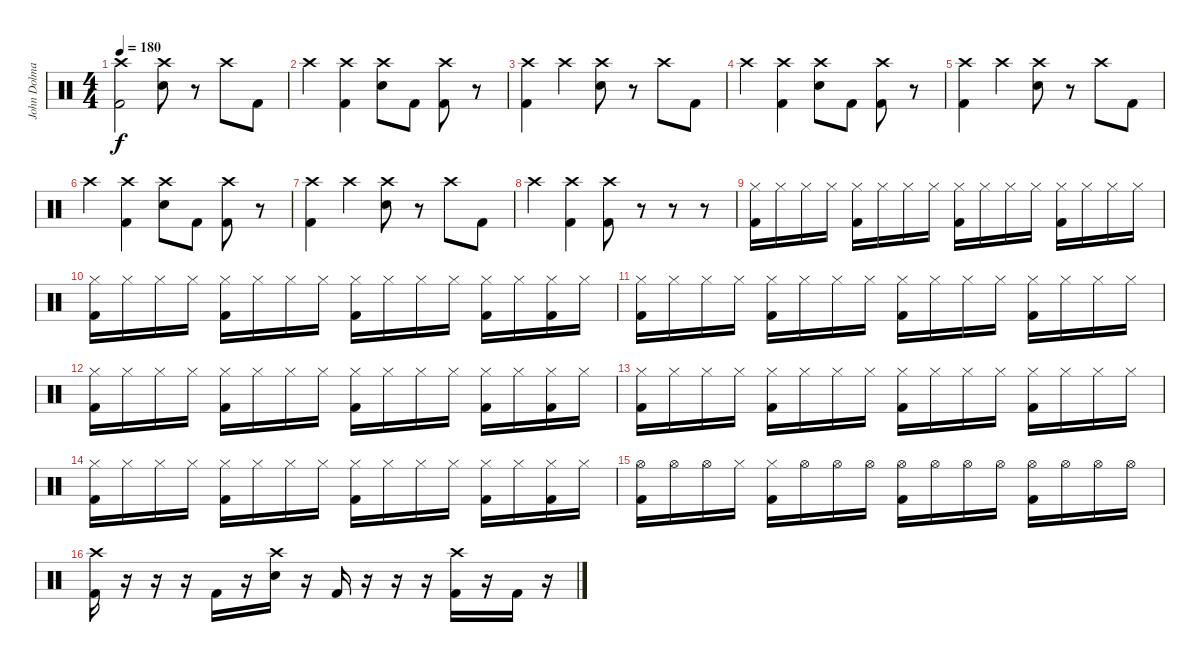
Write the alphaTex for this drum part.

\track ("John Dolmayan" "John Dolma") {instrument percussion}
\staff {score}
\articulation defaults
\ts (4 4)
\tempo 180
\clef neutral
\ks c
("Crash high (hit)" "Kick (hit) 2").2{dy f} ("Crash high (hit)" "Electric Snare (hit)").8 r.8 "Crash high (hit)".8 "Kick (hit) 2".8 |
"Crash high (hit)".4 ("Crash high (hit)" "Kick (hit) 2").4 ("Crash high (hit)" "Electric Snare (hit)").8 "Kick (hit) 2".8 ("Crash high (hit)" "Kick (hit) 2").8 r.8 |
("Crash high (hit)" "Kick (hit) 2").4 "Crash high (hit)".4 ("Crash high (hit)" "Electric Snare (hit)").8 r.8 "Crash high (hit)".8 "Kick (hit) 2".8 |
"Crash high (hit)".4 ("Crash high (hit)" "Kick (hit) 2").4 ("Crash high (hit)" "Electric Snare (hit)").8 "Kick (hit) 2".8 ("Crash high (hit)" "Kick (hit) 2").8 r.8 |
("Crash high (hit)" "Kick (hit) 2").4 "Crash high (hit)".4 ("Crash high (hit)" "Electric Snare (hit)").8 r.8 "Crash high (hit)".8 "Kick (hit) 2".8 |
"Crash high (hit)".4 ("Crash high (hit)" "Kick (hit) 2").4 ("Crash high (hit)" "Electric Snare (hit)").8 "Kick (hit) 2".8 ("Crash high (hit)" "Kick (hit) 2").8 r.8 |
("Crash high (hit)" "Kick (hit) 2").4 "Crash high (hit)".4 ("Crash high (hit)" "Electric Snare (hit)").8 r.8 "Crash high (hit)".8 "Kick (hit) 2".8 |
"Crash high (hit)".4 ("Crash high (hit)" "Kick (hit) 2").4 ("Crash high (hit)" "Kick (hit) 2").8 r.8 r.8 r.8 |
("Hi-Hat (closed)" "Kick (hit) 2").16 "Hi-Hat (closed)".16 "Hi-Hat (closed)".16 "Hi-Hat (closed)".16 ("Hi-Hat (closed)" "Kick (hit) 2").16 "Hi-Hat (closed)".16 "Hi-Hat (closed)".16 "Hi-Hat (closed)".16 ("Hi-Hat (closed)" "Kick (hit) 2").16 "Hi-Hat (closed)".16 "Hi-Hat (closed)".16 "Hi-Hat (closed)".16 ("Hi-Hat (closed)" "Kick (hit) 2").16 "Hi-Hat (closed)".16 "Hi-Hat (closed)".16 "Hi-Hat (closed)".16 |
("Hi-Hat (closed)" "Kick (hit) 2").16 "Hi-Hat (closed)".16 "Hi-Hat (closed)".16 "Hi-Hat (closed)".16 ("Hi-Hat (closed)" "Kick (hit) 2").16 "Hi-Hat (closed)".16 "Hi-Hat (closed)".16 "Hi-Hat (closed)".16 ("Hi-Hat (closed)" "Kick (hit) 2").16 "Hi-Hat (closed)".16 "Hi-Hat (closed)".16 "Hi-Hat (closed)".16 ("Hi-Hat (closed)" "Kick (hit) 2").16 "Hi-Hat (closed)".16 ("Hi-Hat (closed)" "Kick (hit) 2").16 "Hi-Hat (closed)".16 |
("Hi-Hat (closed)" "Kick (hit) 2").16 "Hi-Hat (closed)".16 "Hi-Hat (closed)".16 "Hi-Hat (closed)".16 ("Hi-Hat (closed)" "Kick (hit) 2").16 "Hi-Hat (closed)".16 "Hi-Hat (closed)".16 "Hi-Hat (closed)".16 ("Hi-Hat (closed)" "Kick (hit) 2").16 "Hi-Hat (closed)".16 "Hi-Hat (closed)".16 "Hi-Hat (closed)".16 ("Hi-Hat (closed)" "Kick (hit) 2").16 "Hi-Hat (closed)".16 "Hi-Hat (closed)".16 "Hi-Hat (closed)".16 |
("Hi-Hat (closed)" "Kick (hit) 2").16 "Hi-Hat (closed)".16 "Hi-Hat (closed)".16 "Hi-Hat (closed)".16 ("Hi-Hat (closed)" "Kick (hit) 2").16 "Hi-Hat (closed)".16 "Hi-Hat (closed)".16 "Hi-Hat (closed)".16 ("Hi-Hat (closed)" "Kick (hit) 2").16 "Hi-Hat (closed)".16 "Hi-Hat (closed)".16 "Hi-Hat (closed)".16 ("Hi-Hat (closed)" "Kick (hit) 2").16 "Hi-Hat (closed)".16 ("Hi-Hat (closed)" "Kick (hit) 2").16 "Hi-Hat (closed)".16 |
("Hi-Hat (closed)" "Kick (hit) 2").16 "Hi-Hat (closed)".16 "Hi-Hat (closed)".16 "Hi-Hat (closed)".16 ("Hi-Hat (closed)" "Kick (hit) 2").16 "Hi-Hat (closed)".16 "Hi-Hat (closed)".16 "Hi-Hat (closed)".16 ("Hi-Hat (closed)" "Kick (hit) 2").16 "Hi-Hat (closed)".16 "Hi-Hat (closed)".16 "Hi-Hat (closed)".16 ("Hi-Hat (closed)" "Kick (hit) 2").16 "Hi-Hat (closed)".16 "Hi-Hat (closed)".16 "Hi-Hat (closed)".16 |
("Hi-Hat (closed)" "Kick (hit) 2").16 "Hi-Hat (closed)".16 "Hi-Hat (closed)".16 "Hi-Hat (closed)".16 ("Hi-Hat (closed)" "Kick (hit) 2").16 "Hi-Hat (closed)".16 "Hi-Hat (closed)".16 "Hi-Hat (closed)".16 ("Hi-Hat (closed)" "Kick (hit) 2").16 "Hi-Hat (closed)".16 "Hi-Hat (closed)".16 "Hi-Hat (closed)".16 ("Hi-Hat (closed)" "Kick (hit) 2").16 "Hi-Hat (closed)".16 ("Hi-Hat (closed)" "Kick (hit) 2").16 "Hi-Hat (closed)".16 |
("Hi-Hat (open)" "Kick (hit) 2").16 "Hi-Hat (open)".16 "Hi-Hat (open)".16 "Hi-Hat (closed)".16 ("Hi-Hat (closed)" "Kick (hit) 2").16 "Hi-Hat (open)".16 "Hi-Hat (open)".16 "Hi-Hat (open)".16 ("Hi-Hat (open)" "Kick (hit) 2").16 "Hi-Hat (open)".16 "Hi-Hat (open)".16 "Hi-Hat (open)".16 ("Hi-Hat (open)" "Kick (hit) 2").16 "Hi-Hat (open)".16 "Hi-Hat (open)".16 "Hi-Hat (open)".16 |
("Crash high (hit)" "Kick (hit) 2").16 r.16 r.16 r.16 "Kick (hit) 2".16 r.16 ("Crash high (hit)" "Electric Snare (hit)").16 r.16 "Kick (hit) 2".16 r.16 r.16 r.16 ("Crash high (hit)" "Kick (hit) 2").16 r.16 "Kick (hit) 2".16 r.16
